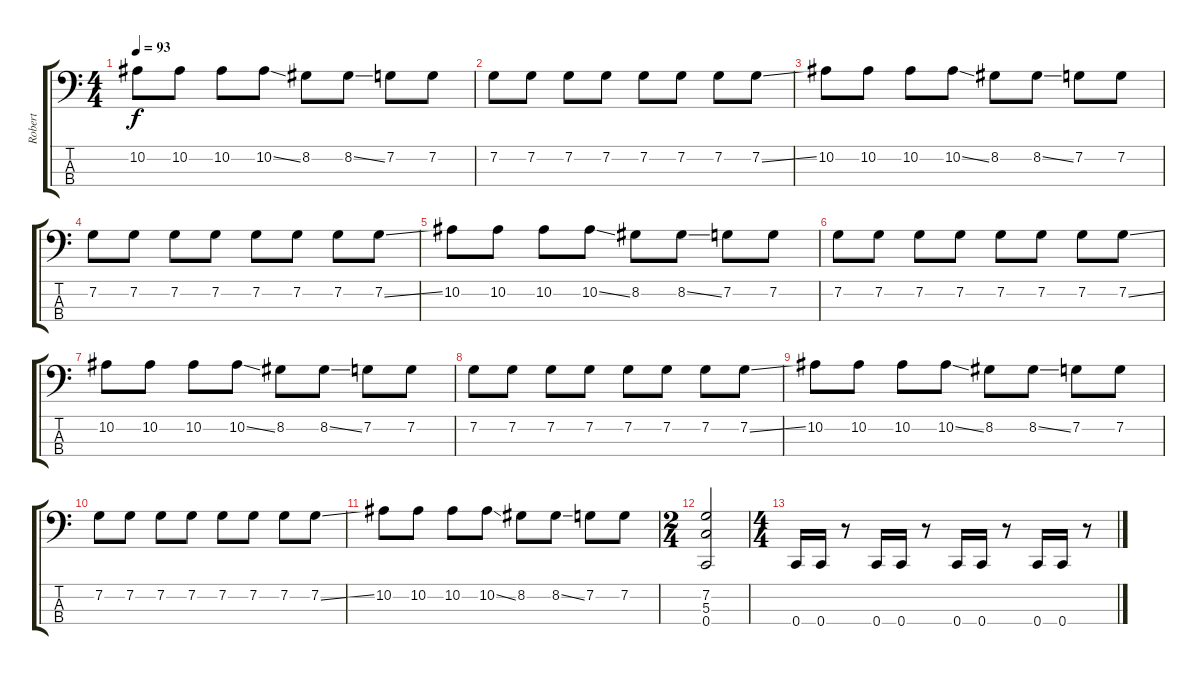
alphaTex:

\track ("Robert" "Robert") {instrument electricbassfinger}
\staff {score tabs}
\tuning (F2 C2 G1 C1) {hide}
\ts (4 4)
\tempo 93
\clef f4
\ks c
10.2.8{dy f} 10.2.8 10.2.8 10.2{ss}.8 8.2.8 8.2{ss}.8 7.2.8 7.2.8 |
7.2.8 7.2.8 7.2.8 7.2.8 7.2.8 7.2.8 7.2.8 7.2{ss}.8 |
10.2.8 10.2.8 10.2.8 10.2{ss}.8 8.2.8 8.2{ss}.8 7.2.8 7.2.8 |
7.2.8 7.2.8 7.2.8 7.2.8 7.2.8 7.2.8 7.2.8 7.2{ss}.8 |
10.2.8 10.2.8 10.2.8 10.2{ss}.8 8.2.8 8.2{ss}.8 7.2.8 7.2.8 |
7.2.8 7.2.8 7.2.8 7.2.8 7.2.8 7.2.8 7.2.8 7.2{ss}.8 |
10.2.8 10.2.8 10.2.8 10.2{ss}.8 8.2.8 8.2{ss}.8 7.2.8 7.2.8 |
7.2.8 7.2.8 7.2.8 7.2.8 7.2.8 7.2.8 7.2.8 7.2{ss}.8 |
10.2.8 10.2.8 10.2.8 10.2{ss}.8 8.2.8 8.2{ss}.8 7.2.8 7.2.8 |
7.2.8 7.2.8 7.2.8 7.2.8 7.2.8 7.2.8 7.2.8 7.2{ss}.8 |
10.2.8 10.2.8 10.2.8 10.2{ss}.8 8.2.8 8.2{ss}.8 7.2.8 7.2.8 |
\ts (2 4)
(7.2 5.3 0.4).2 |
\ts (4 4)
0.4.16 0.4.16 r.8 0.4.16 0.4.16 r.8 0.4.16 0.4.16 r.8 0.4.16 0.4.16 r.8
